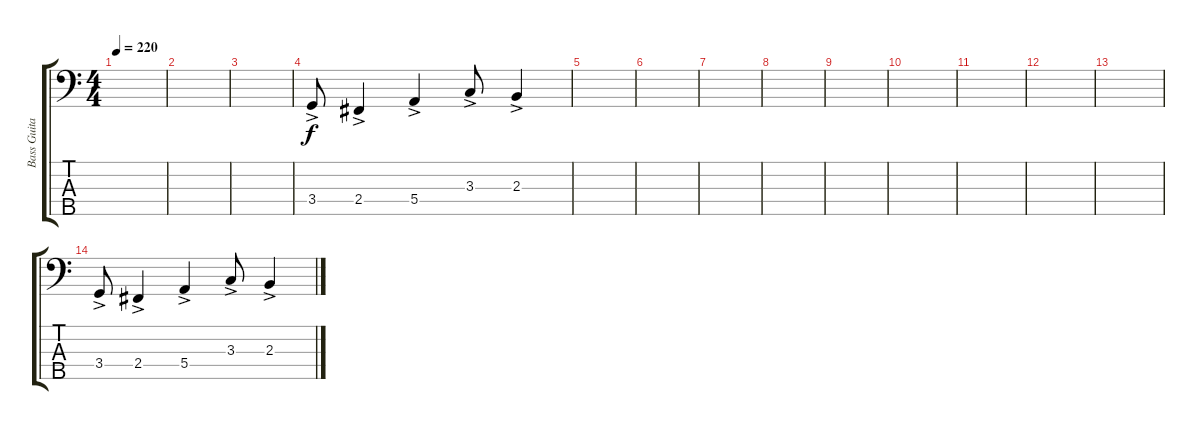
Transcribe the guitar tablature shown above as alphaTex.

\track ("Bass Guitar (John Maggard)" "Bass Guita") {instrument electricbasspick}
\staff {score tabs}
\tuning (G2 D2 A1 E1 B0) {hide}
\ts (4 4)
\tempo 220
\clef f4
\ks c
|
|
|
3.4{ac}.8 2.4{ac}.4 5.4{ac}.4 3.3{ac}.8 2.3{ac}.4 |
|
|
|
|
|
|
|
|
|
3.4{ac}.8 2.4{ac}.4 5.4{ac}.4 3.3{ac}.8 2.3{ac}.4
